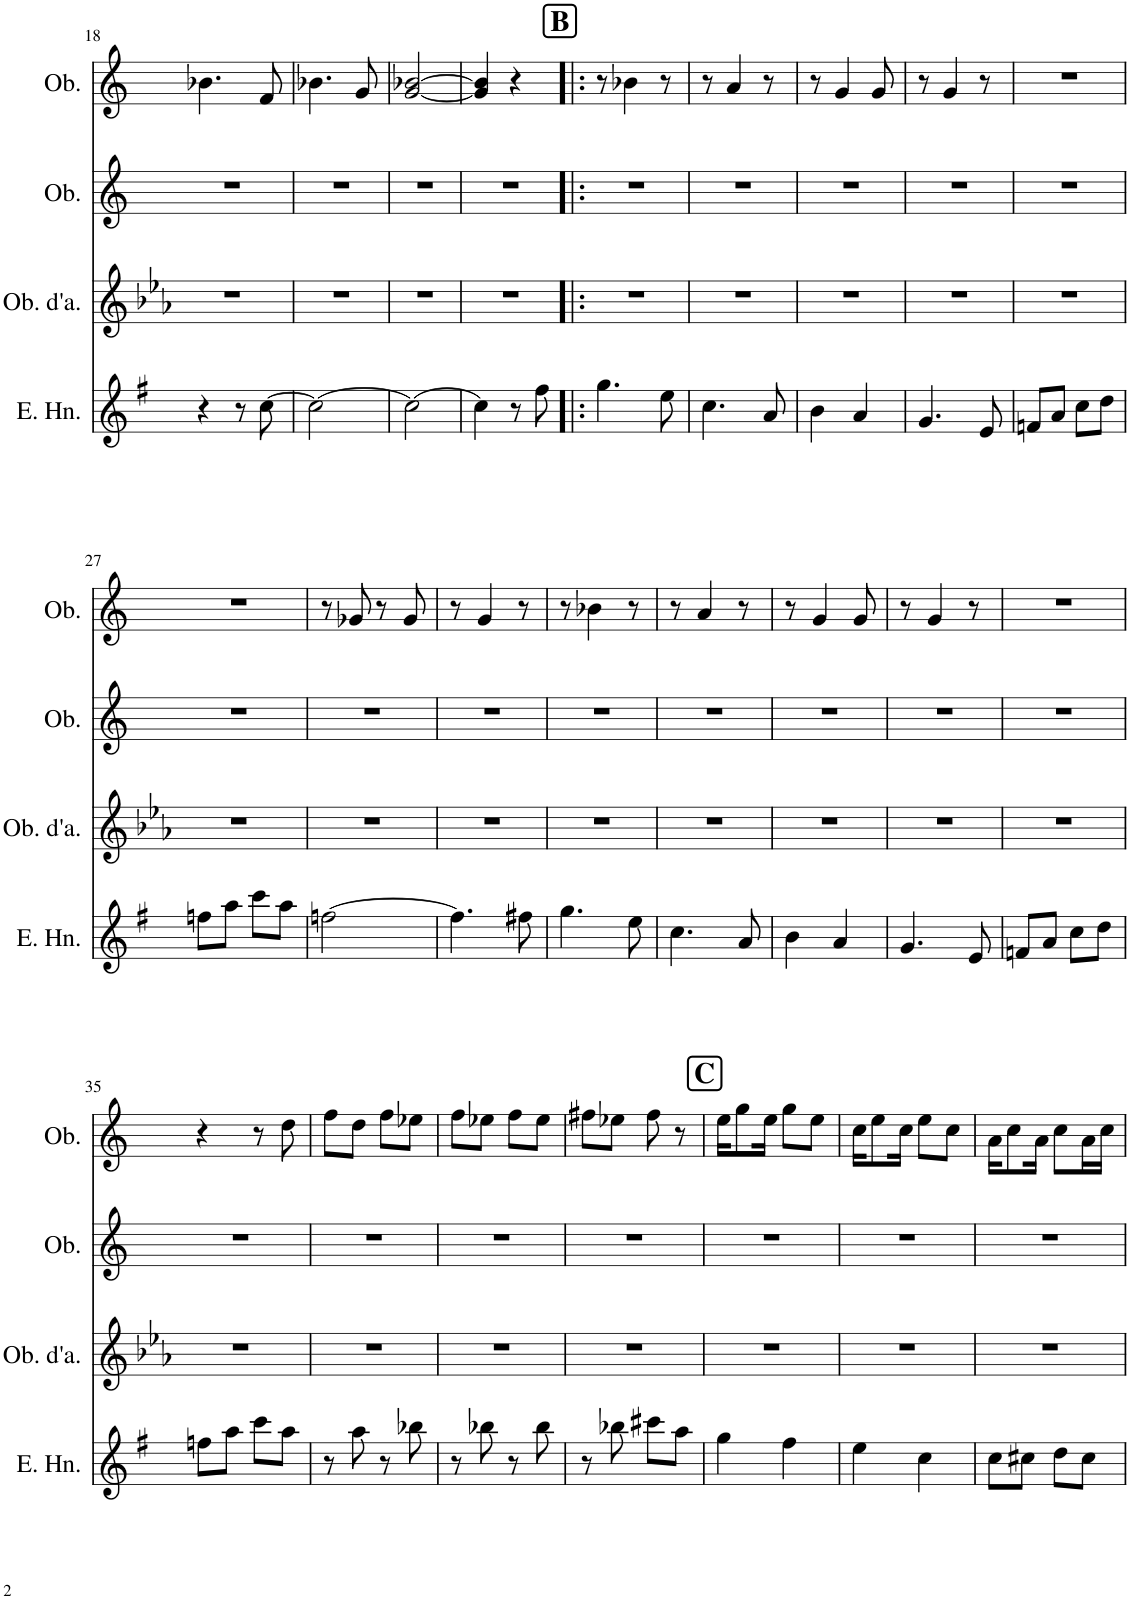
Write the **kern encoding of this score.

**kern	**kern	**kern	**kern
*part4	*part3	*part2	*part1
*staff4	*staff3	*staff2	*staff1
*I"English Horn	*I"Oboe d'amore	*I"Oboe	*I"Oboe
*I'E. Hn.	*I'Ob. d'a.	*I'Ob.	*I'Ob.
!!LO:PB:g=z
*clefG2	*clefG2	*clefG2	*clefG2
*Trd4c7	*Trd2c3	*	*
*k[f#]	*k[b-e-a-]	*k[]	*k[]
*M2/4	*M2/4	*M2/4	*M2/4
=18	=18	=18	=18
4r	2r	2r	4.b-X\
8r	.	.	.
[8cc\	.	.	8f/
=19	=19	=19	=19
2cc\_	2r	2r	4.b-X\
.	.	.	8g/
=20	=20	=20	=20
2cc\_	2r	2r	[2g/ [2b-X/
=21	=21	=21	=21
4cc\]	2r	2r	4g/] 4b-/]
8r	.	.	4r
8ff#\	.	.	.
!!LO:REH:place=s1:a:B:cj:fs=14:t=B
=22!|:	=22!|:	=22!|:	=22!|:
4.gg\	2r	2r	8r
.	.	.	4b-X\
8ee\	.	.	8r
=23	=23	=23	=23
4.cc\	2r	2r	8r
.	.	.	4a/
8a/	.	.	8r
=24	=24	=24	=24
4b\	2r	2r	8r
.	.	.	4g/
4a/	.	.	.
.	.	.	8g/
=25	=25	=25	=25
4.g/	2r	2r	8r
.	.	.	4g/
8e/	.	.	8r
=26	=26	=26	=26
8fn/L	2r	2r	2r
8a/J	.	.	.
8cc\L	.	.	.
8dd\J	.	.	.
!!LO:LB:g=z
=27	=27	=27	=27
8ffn\L	2r	2r	2r
8aa\J	.	.	.
8ccc\L	.	.	.
8aa\J	.	.	.
=28	=28	=28	=28
[2ffn\	2r	2r	8r
.	.	.	8g-X/
.	.	.	8r
.	.	.	8g-/
=29	=29	=29	=29
4.ff\]	2r	2r	8r
.	.	.	4g/
8ff#X\	.	.	8r
=30	=30	=30	=30
4.gg\	2r	2r	8r
.	.	.	4b-X\
8ee\	.	.	8r
=31	=31	=31	=31
4.cc\	2r	2r	8r
.	.	.	4a/
8a/	.	.	8r
=32	=32	=32	=32
4b\	2r	2r	8r
.	.	.	4g/
4a/	.	.	.
.	.	.	8g/
=33	=33	=33	=33
4.g/	2r	2r	8r
.	.	.	4g/
8e/	.	.	8r
=34	=34	=34	=34
8fn/L	2r	2r	2r
8a/J	.	.	.
8cc\L	.	.	.
8dd\J	.	.	.
!!LO:LB:g=z
=35	=35	=35	=35
8ffn\L	2r	2r	4r
8aa\J	.	.	.
8ccc\L	.	.	8r
8aa\J	.	.	8dd\
=36	=36	=36	=36
8r	2r	2r	8ff\L
8aa\	.	.	8dd\J
8r	.	.	8ff\L
8bb-X\	.	.	8ee-X\J
=37	=37	=37	=37
8r	2r	2r	8ff\L
8bb-X\	.	.	8ee-X\J
8r	.	.	8ff\L
8bb-\	.	.	8ee-\J
=38	=38	=38	=38
8r	2r	2r	8ff#X\L
8bb-X\	.	.	8ee-X\J
8ccc#X\L	.	.	8ff#\
8aa\J	.	.	8r
!!LO:REH:place=s1:a:B:cj:fs=14:t=C
=39	=39	=39	=39
4gg\	2r	2r	16ee\KL
.	.	.	8gg\
.	.	.	16ee\Jk
4ff#\	.	.	8gg\L
.	.	.	8ee\J
=40	=40	=40	=40
4ee\	2r	2r	16cc\KL
.	.	.	8ee\
.	.	.	16cc\Jk
4cc\	.	.	8ee\L
.	.	.	8cc\J
=41	=41	=41	=41
8cc\L	2r	2r	16a\KL
.	.	.	8cc\
8cc#X\J	.	.	.
.	.	.	16a\Jk
8dd\L	.	.	8cc\L
8cc#\J	.	.	16a\L
.	.	.	16cc\JJ
=	=	=	=
*-	*-	*-	*-
